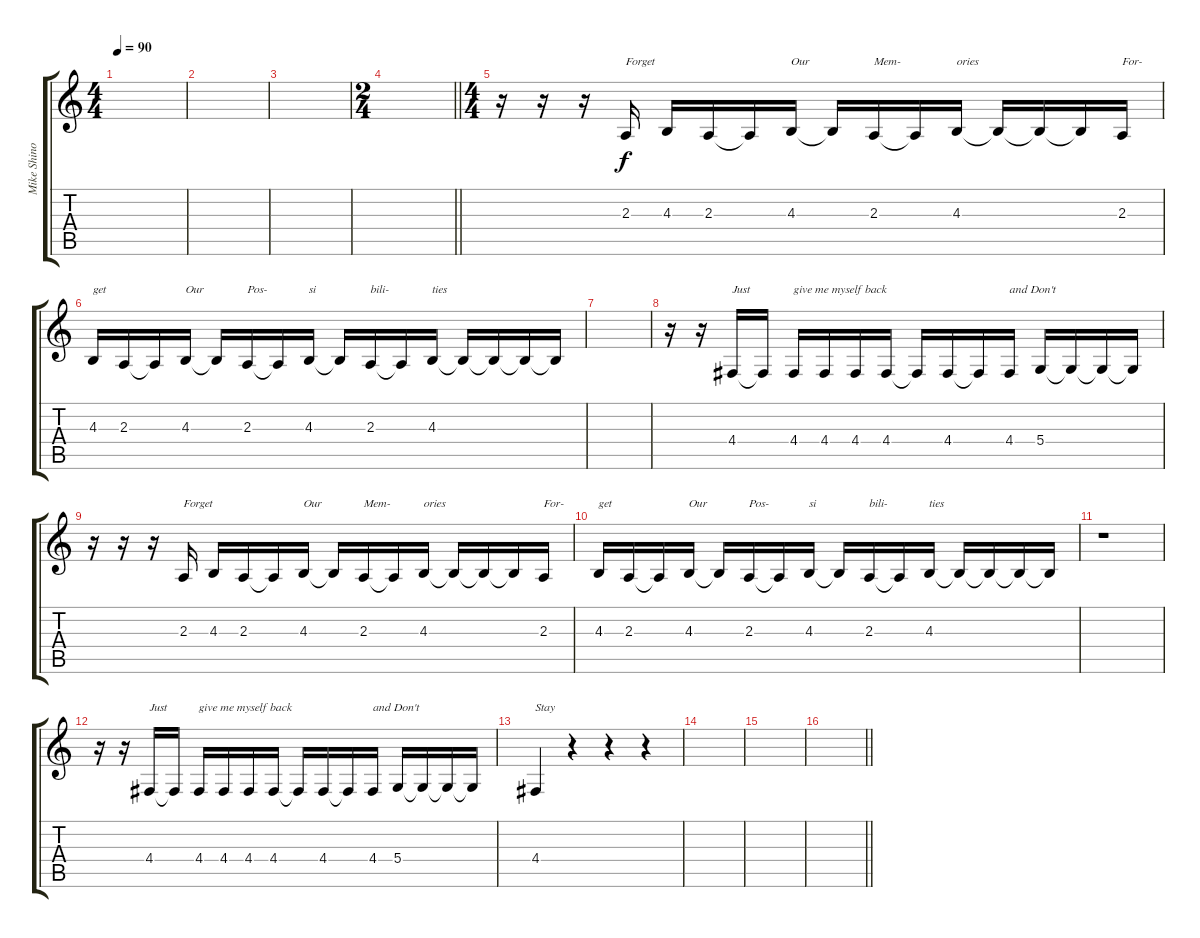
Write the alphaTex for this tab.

\track ("Mike Shinoda - Vocals" "Mike Shino") {instrument harmonica}
\staff {score tabs}
\tuning (E4 B3 G3 D3 A2 E2) {hide}
\ts (4 4)
\tempo 90
\clef g2
\ks c
|
|
|
\ts (2 4)
\barLineRight lightlight
|
\ts (4 4)
r.16 r.16 r.16 2.3.16{txt "Forget "} 4.3.16 2.3.16 2.3{t}.16 4.3.16{txt "Our"} 4.3{t}.16 2.3.16{txt "Mem-"} 2.3{t}.16 4.3.16{txt "ories"} 4.3{t}.16 4.3{t}.16 4.3{t}.16 2.3.16{txt "For-"} |
4.3.16{txt "get"} 2.3.16 2.3{t}.16 4.3.16{txt "Our"} 4.3{t}.16 2.3.16{txt "Pos-"} 2.3{t}.16 4.3.16{txt "si"} 4.3{t}.16 2.3.16{txt "bili-"} 2.3{t}.16 4.3.16{txt "ties"} 4.3{t}.16 4.3{t}.16 4.3{t}.16 4.3{t}.16 |
|
r.16 r.16 4.4.16{txt "Just   "} 4.4{t}.16 4.4.16{txt "give me myself back"} 4.4.16 4.4.16 4.4.16 4.4{t}.16 4.4.16 4.4{t}.16 4.4.16{txt "and Don't "} 5.4.16 5.4{t}.16 5.4{t}.16 5.4{t}.16 |
r.16 r.16 r.16 2.3.16{txt "Forget "} 4.3.16 2.3.16 2.3{t}.16 4.3.16{txt "Our"} 4.3{t}.16 2.3.16{txt "Mem-"} 2.3{t}.16 4.3.16{txt "ories"} 4.3{t}.16 4.3{t}.16 4.3{t}.16 2.3.16{txt "For-"} |
4.3.16{txt "get"} 2.3.16 2.3{t}.16 4.3.16{txt "Our"} 4.3{t}.16 2.3.16{txt "Pos-"} 2.3{t}.16 4.3.16{txt "si"} 4.3{t}.16 2.3.16{txt "bili-"} 2.3{t}.16 4.3.16{txt "ties"} 4.3{t}.16 4.3{t}.16 4.3{t}.16 4.3{t}.16 |
r.1 |
r.16 r.16 4.4.16{txt "Just   "} 4.4{t}.16 4.4.16{txt "give me myself back"} 4.4.16 4.4.16 4.4.16 4.4{t}.16 4.4.16 4.4{t}.16 4.4.16{txt "and Don't "} 5.4.16 5.4{t}.16 5.4{t}.16 5.4{t}.16 |
4.4.4{txt "Stay"} r.4 r.4 r.4 |
|
|
\barLineRight lightlight
